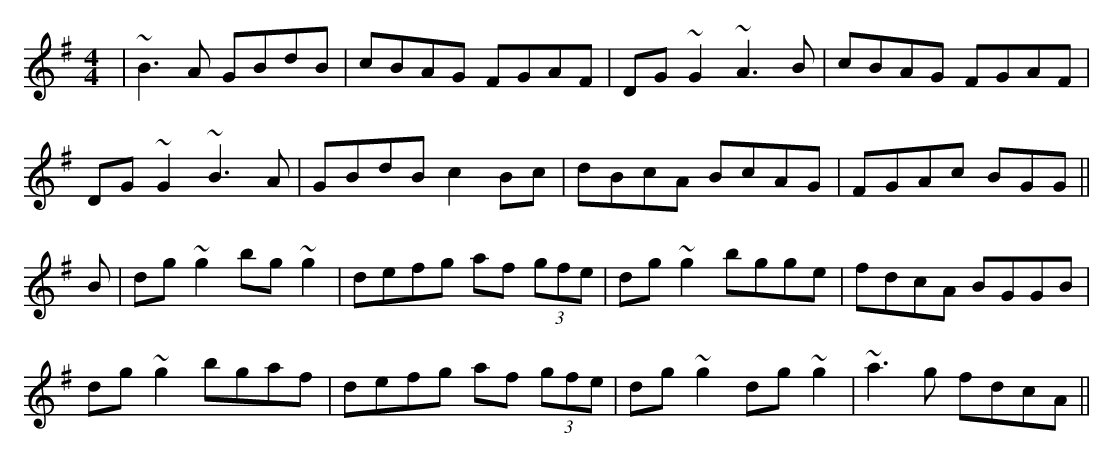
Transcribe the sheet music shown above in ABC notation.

X:1
M:4/4
K:G
|~B3A GBdB|cBAG FGAF|DG~G2 ~A3B|cBAG FGAF|
DG~G2 ~B3A|GBdB c2Bc|dBcA BcAG|FGAc BGG||
B|dg~g2 bg~g2|defg af (3gfe|dg~g2 bgge|fdcA BGGB|
dg~g2 bgaf|defg af (3gfe|dg~g2 dg~g2|~a3g fdcA||
